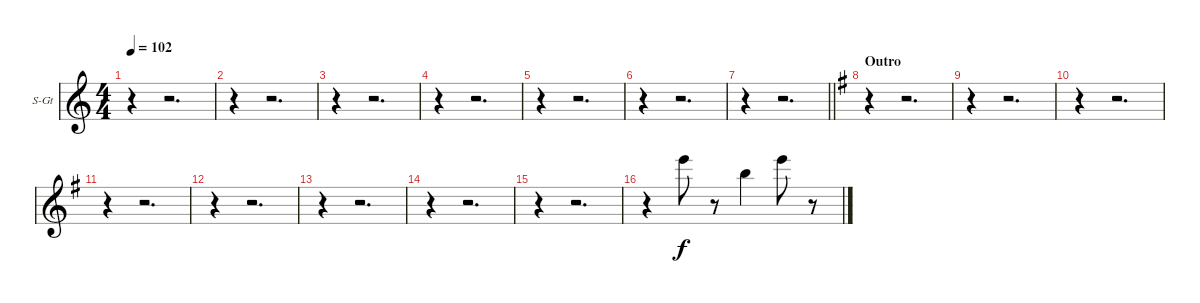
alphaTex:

\bracketExtendMode groupsimilarinstruments
\firstSystemTrackNameOrientation horizontal
\otherSystemsTrackNameOrientation horizontal
\track ("Keyboard 2" "S-Gt") {instrument stringensemble1}
\staff {score}
\tuning (E4 B3 G3 D3 A2 E2)
\displaytranspose 12
\ts (4 4)
\tempo 102
\clef g2
\ks c
r.4{dy f} r.2{d} |
r.4 r.2{d} |
r.4 r.2{d} |
r.4 r.2{d} |
r.4 r.2{d} |
r.4 r.2{d} |
\barLineRight lightlight
r.4 r.2{d} |
\section ("" "Outro")
\ks g
r.4 r.2{d} |
r.4 r.2{d} |
r.4 r.2{d} |
r.4 r.2{d} |
r.4 r.2{d} |
r.4 r.2{d} |
r.4 r.2{d} |
r.4 r.2{d} |
r.4 17.2.8 r.8 12.2.4 17.2.8 r.8
